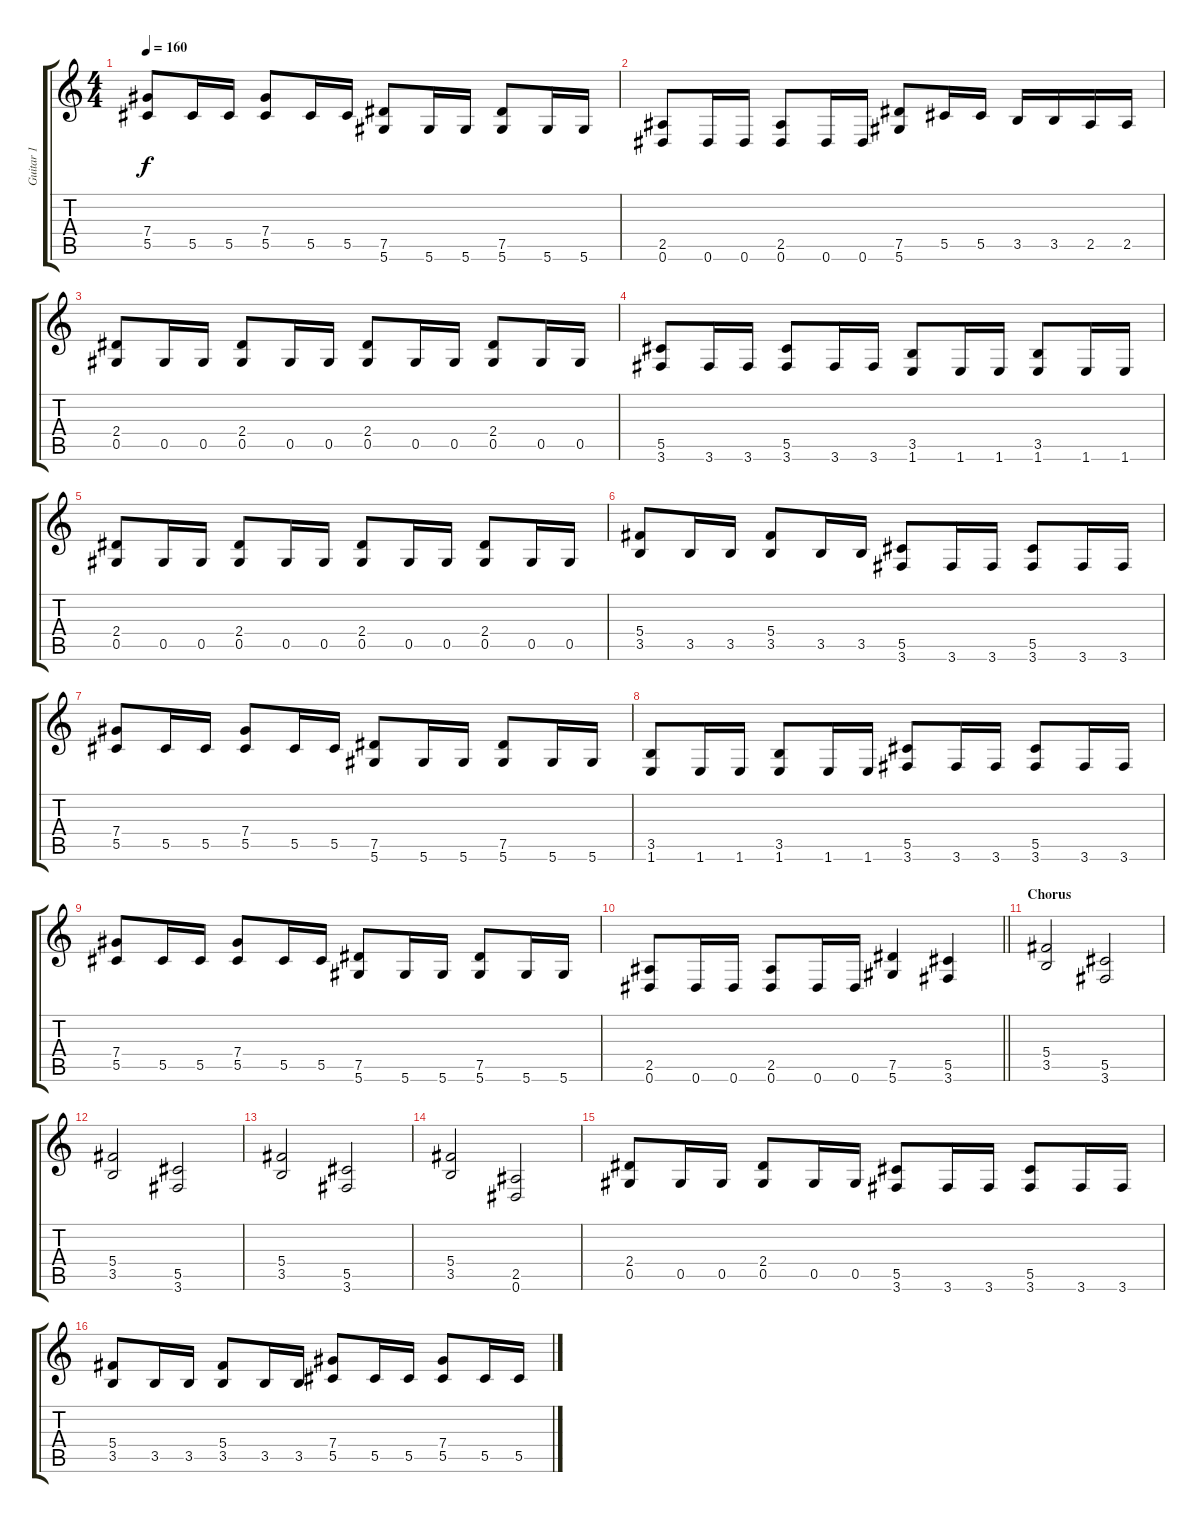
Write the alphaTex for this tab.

\track ("Guitar 1" "Guitar 1") {instrument distortionguitar}
\staff {score tabs}
\tuning (Eb4 Bb3 Gb3 Db3 Ab2 Eb2) {hide}
\ts (4 4)
\tempo 160
\clef g2
\ks c
(7.4 5.5).8{dy f} 5.5.16 5.5.16 (7.4 5.5).8 5.5.16 5.5.16 (7.5 5.6).8 5.6.16 5.6.16 (7.5 5.6).8 5.6.16 5.6.16 |
(2.5 0.6).8 0.6.16 0.6.16 (2.5 0.6).8 0.6.16 0.6.16 (7.5 5.6).8 5.5.16 5.5.16 3.5.16 3.5.16 2.5.16 2.5.16 |
(2.4 0.5).8 0.5.16 0.5.16 (2.4 0.5).8 0.5.16 0.5.16 (2.4 0.5).8 0.5.16 0.5.16 (2.4 0.5).8 0.5.16 0.5.16 |
(5.5 3.6).8 3.6.16 3.6.16 (5.5 3.6).8 3.6.16 3.6.16 (3.5 1.6).8 1.6.16 1.6.16 (3.5 1.6).8 1.6.16 1.6.16 |
(2.4 0.5).8 0.5.16 0.5.16 (2.4 0.5).8 0.5.16 0.5.16 (2.4 0.5).8 0.5.16 0.5.16 (2.4 0.5).8 0.5.16 0.5.16 |
(5.4 3.5).8 3.5.16 3.5.16 (5.4 3.5).8 3.5.16 3.5.16 (5.5 3.6).8 3.6.16 3.6.16 (5.5 3.6).8 3.6.16 3.6.16 |
(7.4 5.5).8 5.5.16 5.5.16 (7.4 5.5).8 5.5.16 5.5.16 (7.5 5.6).8 5.6.16 5.6.16 (7.5 5.6).8 5.6.16 5.6.16 |
(3.5 1.6).8 1.6.16 1.6.16 (3.5 1.6).8 1.6.16 1.6.16 (5.5 3.6).8 3.6.16 3.6.16 (5.5 3.6).8 3.6.16 3.6.16 |
(7.4 5.5).8 5.5.16 5.5.16 (7.4 5.5).8 5.5.16 5.5.16 (7.5 5.6).8 5.6.16 5.6.16 (7.5 5.6).8 5.6.16 5.6.16 |
\barLineRight lightlight
(2.5 0.6).8 0.6.16 0.6.16 (2.5 0.6).8 0.6.16 0.6.16 (7.5 5.6).4 (5.5 3.6).4 |
\section ("" "Chorus")
(5.4 3.5).2 (5.5 3.6).2 |
(5.4 3.5).2 (5.5 3.6).2 |
(5.4 3.5).2 (5.5 3.6).2 |
(5.4 3.5).2 (2.5 0.6).2 |
(2.4 0.5).8 0.5.16 0.5.16 (2.4 0.5).8 0.5.16 0.5.16 (5.5 3.6).8 3.6.16 3.6.16 (5.5 3.6).8 3.6.16 3.6.16 |
(5.4 3.5).8 3.5.16 3.5.16 (5.4 3.5).8 3.5.16 3.5.16 (7.4 5.5).8 5.5.16 5.5.16 (7.4 5.5).8 5.5.16 5.5.16
